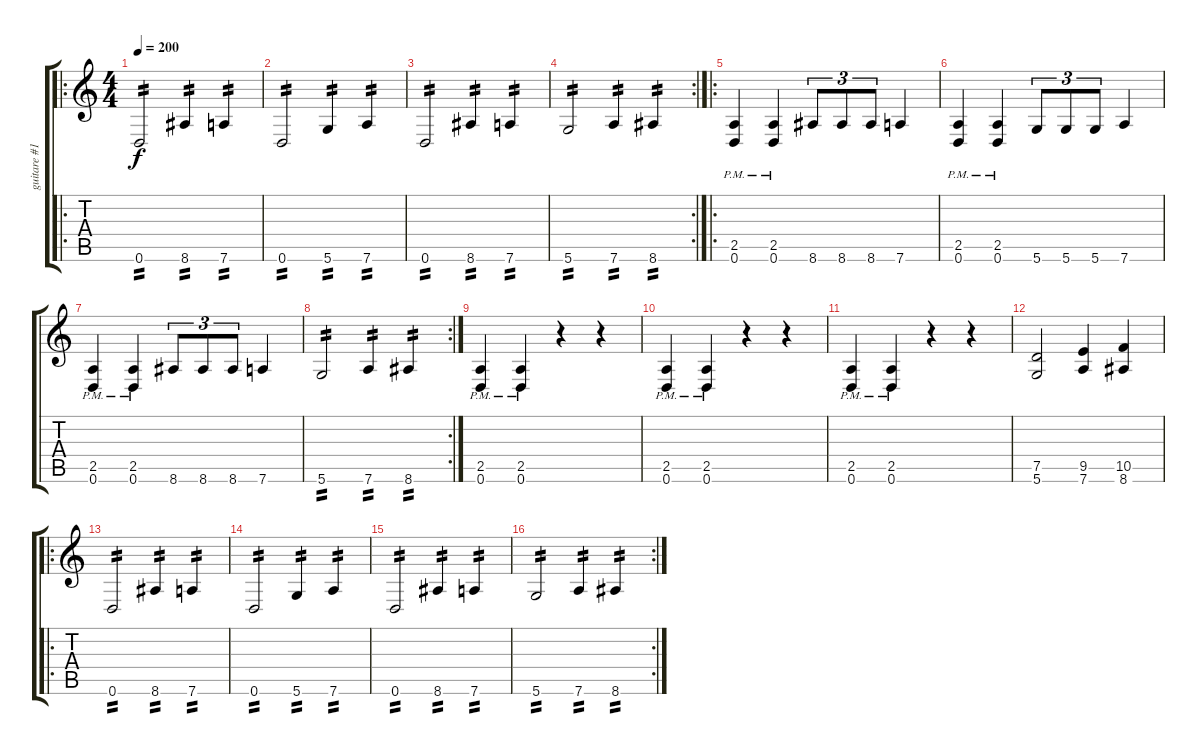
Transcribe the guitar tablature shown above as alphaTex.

\track ("guitare #1" "guitare #1") {instrument distortionguitar}
\staff {score tabs}
\tuning (D4 A3 F3 C3 G2 D2) {hide}
\ro
\ts (4 4)
\tempo 200
\clef g2
\ks c
0.6.2{tp 2 dy f} 8.6.4{tp 2} 7.6.4{tp 2} |
0.6.2{tp 2} 5.6.4{tp 2} 7.6.4{tp 2} |
0.6.2{tp 2} 8.6.4{tp 2} 7.6.4{tp 2} |
\rc 2
5.6.2{tp 2} 7.6.4{tp 2} 8.6.4{tp 2} |
\ro
(2.5{pm} 0.6{pm}).4 (2.5{pm} 0.6{pm}).4 8.6.8{tu (3 2)} 8.6.8{tu (3 2)} 8.6.8{tu (3 2)} 7.6.4 |
(2.5{pm} 0.6{pm}).4 (2.5{pm} 0.6{pm}).4 5.6.8{tu (3 2)} 5.6.8{tu (3 2)} 5.6.8{tu (3 2)} 7.6.4 |
(2.5{pm} 0.6{pm}).4 (2.5{pm} 0.6{pm}).4 8.6.8{tu (3 2)} 8.6.8{tu (3 2)} 8.6.8{tu (3 2)} 7.6.4 |
\rc 2
5.6.2{tp 2} 7.6.4{tp 2} 8.6.4{tp 2} |
(2.5{pm} 0.6{pm}).4 (2.5{pm} 0.6{pm}).4 r.4 r.4 |
(2.5{pm} 0.6{pm}).4 (2.5{pm} 0.6{pm}).4 r.4 r.4 |
(2.5{pm} 0.6{pm}).4 (2.5{pm} 0.6{pm}).4 r.4 r.4 |
(7.5 5.6).2 (9.5 7.6).4 (10.5 8.6).4 |
\ro
0.6.2{tp 2} 8.6.4{tp 2} 7.6.4{tp 2} |
0.6.2{tp 2} 5.6.4{tp 2} 7.6.4{tp 2} |
0.6.2{tp 2} 8.6.4{tp 2} 7.6.4{tp 2} |
\rc 2
5.6.2{tp 2} 7.6.4{tp 2} 8.6.4{tp 2}
